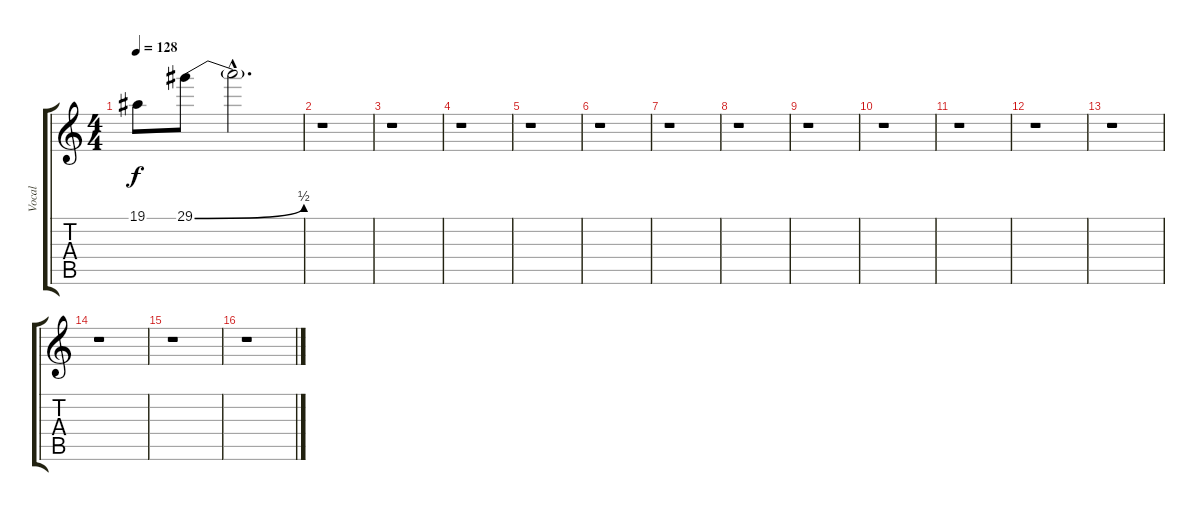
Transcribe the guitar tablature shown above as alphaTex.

\track ("Vocal" "Vocal") {instrument flute}
\staff {score tabs}
\tuning (Eb4 Bb3 Gb3 Db3 Ab2 Eb2) {hide}
\ts (4 4)
\tempo 128
\clef g2
\ks c
19.1{t}.8{dy f} 29.1{be (bend 0 0 60 2)}.8 29.1{hac t}.2{d} |
r.1 |
r.1 |
r.1 |
r.1 |
r.1 |
r.1 |
r.1 |
r.1 |
r.1 |
r.1 |
r.1 |
r.1 |
r.1 |
r.1 |
r.1
